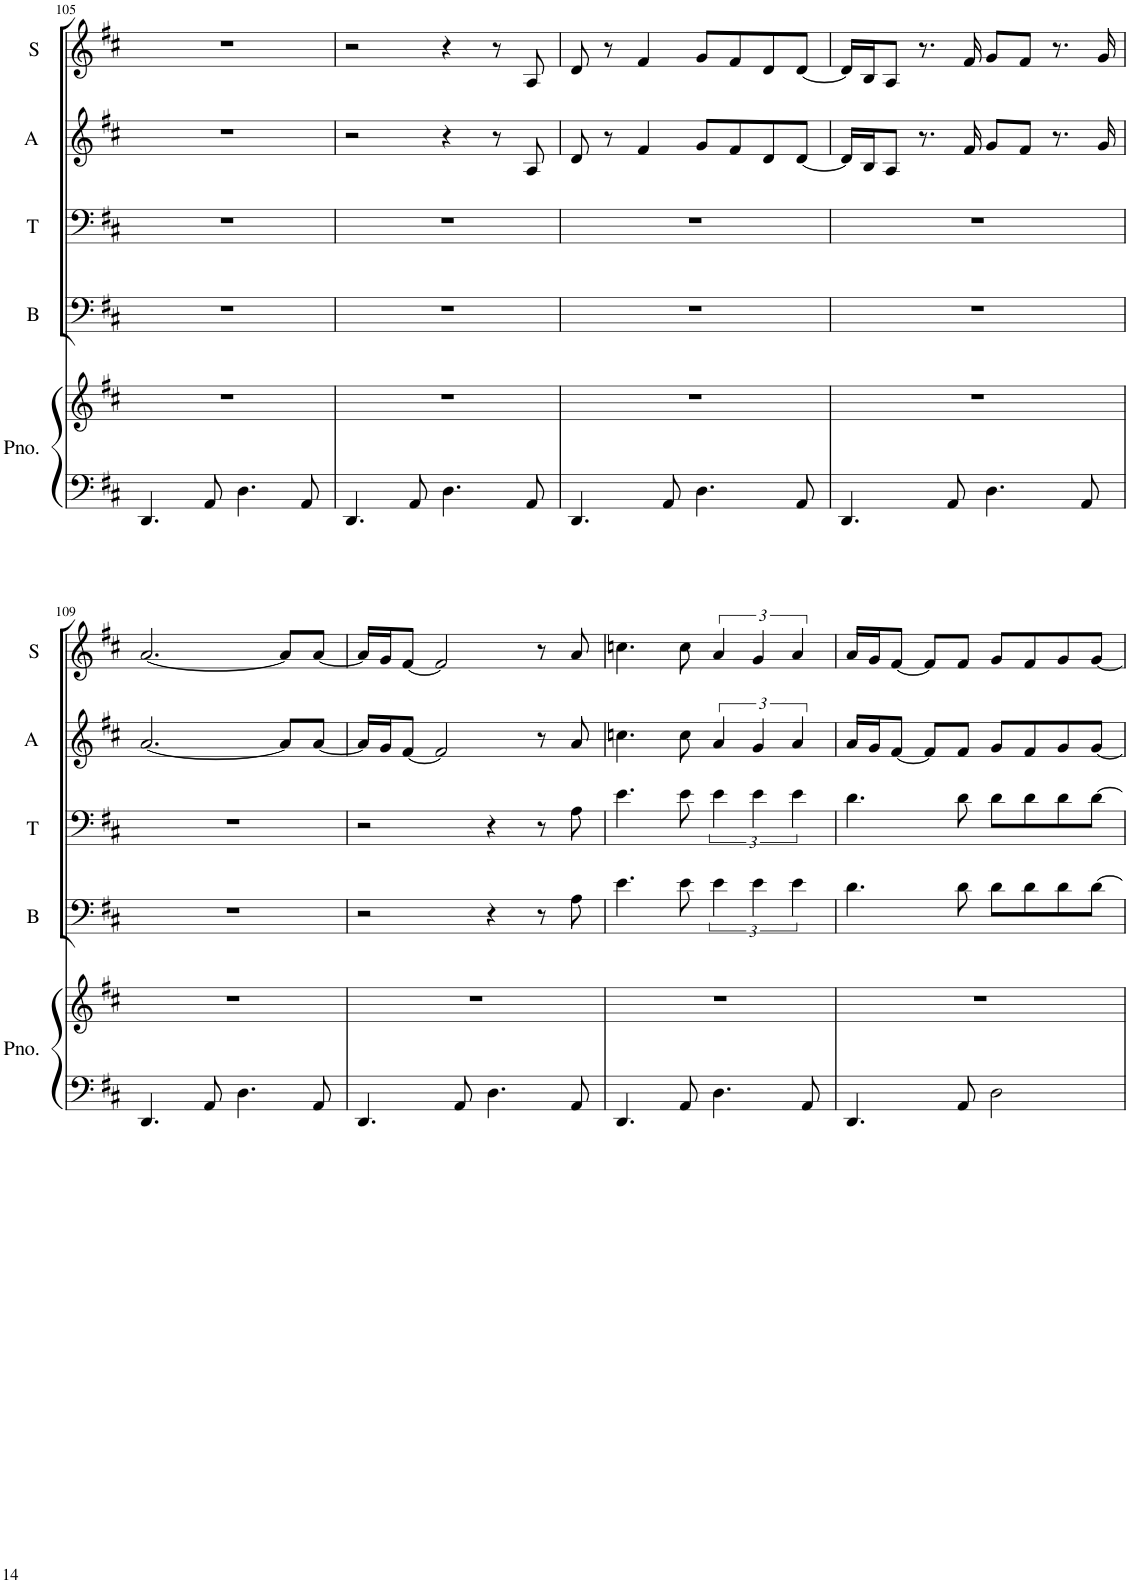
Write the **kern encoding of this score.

**kern	**kern	**kern	**kern	**kern	**kern
*part5	*part5	*part4	*part3	*part2	*part1
*staff6	*staff5	*staff4	*staff3	*staff2	*staff1
*I"Piano	*	*I"Bass	*I"Tenor	*I"Alto	*I"Soprano
*I'Pno.	*	*I'B	*I'T	*I'A	*I'S
!!LO:PB:g=z
*clefF4	*clefG2	*clefF4	*clefF4	*clefG2	*clefG2
*k[f#c#]	*k[f#c#]	*k[f#c#]	*k[f#c#]	*k[f#c#]	*k[f#c#]
*M4/4	*M4/4	*M4/4	*M4/4	*M4/4	*M4/4
=105	=105	=105	=105	=105	=105
4.DD/	1r	1r	1r	1r	1r
8AA/	.	.	.	.	.
4.D\	.	.	.	.	.
8AA/	.	.	.	.	.
=106	=106	=106	=106	=106	=106
4.DD/	1r	1r	1r	2r	2r
8AA/	.	.	.	.	.
4.D\	.	.	.	4r	4r
.	.	.	.	8r	8r
8AA/	.	.	.	8A/	8A/
=107	=107	=107	=107	=107	=107
4.DD/	1r	1r	1r	8d/	8d/
.	.	.	.	8r	8r
.	.	.	.	4f#/	4f#/
8AA/	.	.	.	.	.
4.D\	.	.	.	8g/L	8g/L
.	.	.	.	8f#/	8f#/
.	.	.	.	8d/	8d/
8AA/	.	.	.	[8d/J	[8d/J
=108	=108	=108	=108	=108	=108
4.DD/	1r	1r	1r	16d/LL]	16d/LL]
.	.	.	.	16B/J	16B/J
.	.	.	.	8A/J	8A/J
.	.	.	.	8.r	8.r
8AA/	.	.	.	.	.
.	.	.	.	16f#/	16f#/
4.D\	.	.	.	8g/L	8g/L
.	.	.	.	8f#/J	8f#/J
.	.	.	.	8.r	8.r
8AA/	.	.	.	.	.
.	.	.	.	16g/	16g/
!!LO:LB:g=z
=109	=109	=109	=109	=109	=109
4.DD/	1r	1r	1r	[2.a/	[2.a/
8AA/	.	.	.	.	.
4.D\	.	.	.	.	.
.	.	.	.	8a/L]	8a/L]
8AA/	.	.	.	[8a/J	[8a/J
=110	=110	=110	=110	=110	=110
4.DD/	1r	2r	2r	16a/LL]	16a/LL]
.	.	.	.	16g/J	16g/J
.	.	.	.	[8f#/J	[8f#/J
.	.	.	.	2f#/]	2f#/]
8AA/	.	.	.	.	.
4.D\	.	4r	4r	.	.
.	.	8r	8r	8r	8r
8AA/	.	8A\	8A\	8a/	8a/
=111	=111	=111	=111	=111	=111
4.DD/	1r	4.e\	4.e\	4.ccn\	4.ccn\
8AA/	.	8e\	8e\	8cc\	8cc\
4.D\	.	6e\	6e\	6a/	6a/
.	.	6e\	6e\	6g/	6g/
.	.	6e\	6e\	6a/	6a/
8AA/	.	.	.	.	.
=112	=112	=112	=112	=112	=112
4.DD/	1r	4.d\	4.d\	16a/LL	16a/LL
.	.	.	.	16g/J	16g/J
.	.	.	.	[8f#/J	[8f#/J
.	.	.	.	8f#/L]	8f#/L]
8AA/	.	8d\	8d\	8f#/J	8f#/J
2D\	.	8d\L	8d\L	8g/L	8g/L
.	.	8d\	8d\	8f#/	8f#/
.	.	8d\	8d\	8g/	8g/
.	.	[8d\J	[8d\J	[8g/J	[8g/J
=	=	=	=	=	=
*-	*-	*-	*-	*-	*-
